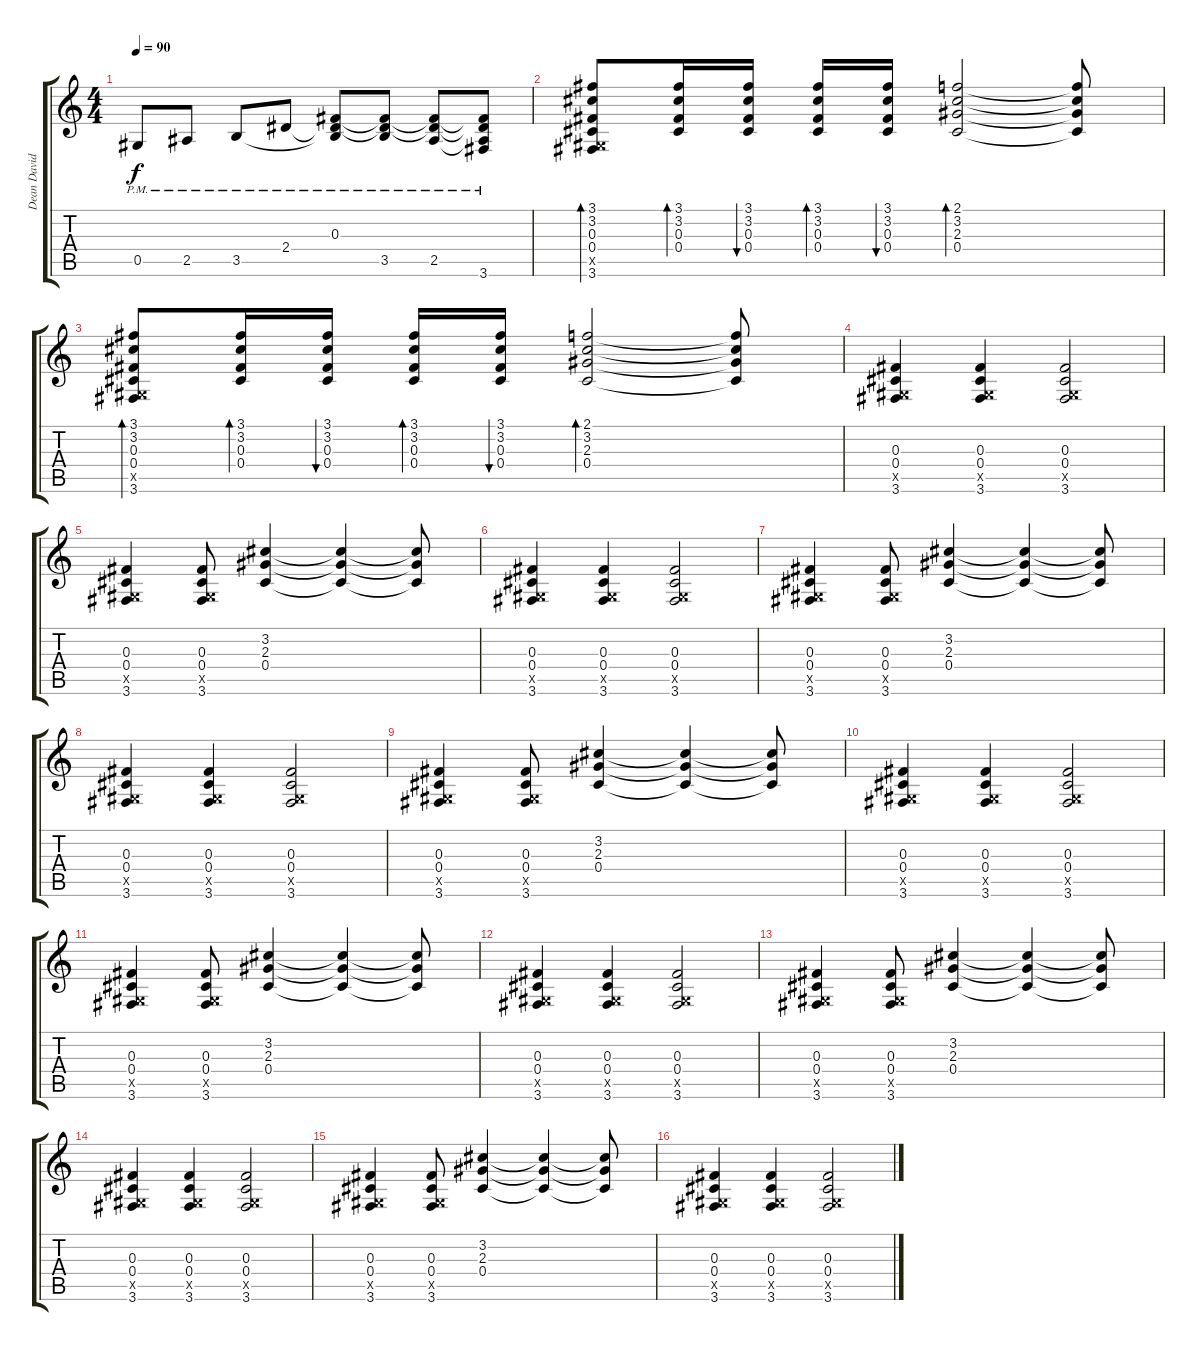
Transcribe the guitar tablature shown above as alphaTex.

\track ("Dean Davidson" "Dean David") {instrument overdrivenguitar}
\staff {score tabs}
\tuning (Eb4 Bb3 Gb3 Db3 Ab2 Eb2) {hide}
\ts (4 4)
\tempo 90
\clef g2
\ks c
0.5{pm}.8{dy f} 2.5{pm}.8 3.5{pm}.8 2.4{pm}.8 (0.3{pm} 2.4{t} 3.5{t}).8 (0.3{t} 2.4{t} 3.5{pm}).8 (0.3{t} 2.4{t} 2.5{pm}).8 (0.3{t} 2.4{t} 2.5{t} 3.6{pm}).8 |
(3.1 3.2 0.3 0.4 0.5{x} 3.6).8{bd 60} (3.1 3.2 0.3 0.4).16{bd 60} (3.1 3.2 0.3 0.4).16{bu 60} (3.1 3.2 0.3 0.4).16{bd 60} (3.1 3.2 0.3 0.4).16{bu 60} (2.1 3.2 2.3 0.4).2{bd 60} (2.1{t} 3.2{t} 2.3{t} 0.4{t}).8 |
(3.1 3.2 0.3 0.4 0.5{x} 3.6).8{bd 60} (3.1 3.2 0.3 0.4).16{bd 60} (3.1 3.2 0.3 0.4).16{bu 60} (3.1 3.2 0.3 0.4).16{bd 60} (3.1 3.2 0.3 0.4).16{bu 60} (2.1 3.2 2.3 0.4).2{bd 60} (2.1{t} 3.2{t} 2.3{t} 0.4{t}).8 |
(0.3 0.4 0.5{x} 3.6).4 (0.3 0.4 0.5{x} 3.6).4 (0.3 0.4 0.5{x} 3.6).2 |
(0.3 0.4 0.5{x} 3.6).4 (0.3 0.4 0.5{x} 3.6).8 (3.2 2.3 0.4).4 (3.2{t} 2.3{t} 0.4{t}).4 (3.2{t} 2.3{t} 0.4{t}).8 |
(0.3 0.4 0.5{x} 3.6).4 (0.3 0.4 0.5{x} 3.6).4 (0.3 0.4 0.5{x} 3.6).2 |
(0.3 0.4 0.5{x} 3.6).4 (0.3 0.4 0.5{x} 3.6).8 (3.2 2.3 0.4).4 (3.2{t} 2.3{t} 0.4{t}).4 (3.2{t} 2.3{t} 0.4{t}).8 |
(0.3 0.4 0.5{x} 3.6).4 (0.3 0.4 0.5{x} 3.6).4 (0.3 0.4 0.5{x} 3.6).2 |
(0.3 0.4 0.5{x} 3.6).4 (0.3 0.4 0.5{x} 3.6).8 (3.2 2.3 0.4).4 (3.2{t} 2.3{t} 0.4{t}).4 (3.2{t} 2.3{t} 0.4{t}).8 |
(0.3 0.4 0.5{x} 3.6).4 (0.3 0.4 0.5{x} 3.6).4 (0.3 0.4 0.5{x} 3.6).2 |
(0.3 0.4 0.5{x} 3.6).4 (0.3 0.4 0.5{x} 3.6).8 (3.2 2.3 0.4).4 (3.2{t} 2.3{t} 0.4{t}).4 (3.2{t} 2.3{t} 0.4{t}).8 |
(0.3 0.4 0.5{x} 3.6).4 (0.3 0.4 0.5{x} 3.6).4 (0.3 0.4 0.5{x} 3.6).2 |
(0.3 0.4 0.5{x} 3.6).4 (0.3 0.4 0.5{x} 3.6).8 (3.2 2.3 0.4).4 (3.2{t} 2.3{t} 0.4{t}).4 (3.2{t} 2.3{t} 0.4{t}).8 |
(0.3 0.4 0.5{x} 3.6).4 (0.3 0.4 0.5{x} 3.6).4 (0.3 0.4 0.5{x} 3.6).2 |
(0.3 0.4 0.5{x} 3.6).4 (0.3 0.4 0.5{x} 3.6).8 (3.2 2.3 0.4).4 (3.2{t} 2.3{t} 0.4{t}).4 (3.2{t} 2.3{t} 0.4{t}).8 |
(0.3 0.4 0.5{x} 3.6).4 (0.3 0.4 0.5{x} 3.6).4 (0.3 0.4 0.5{x} 3.6).2
